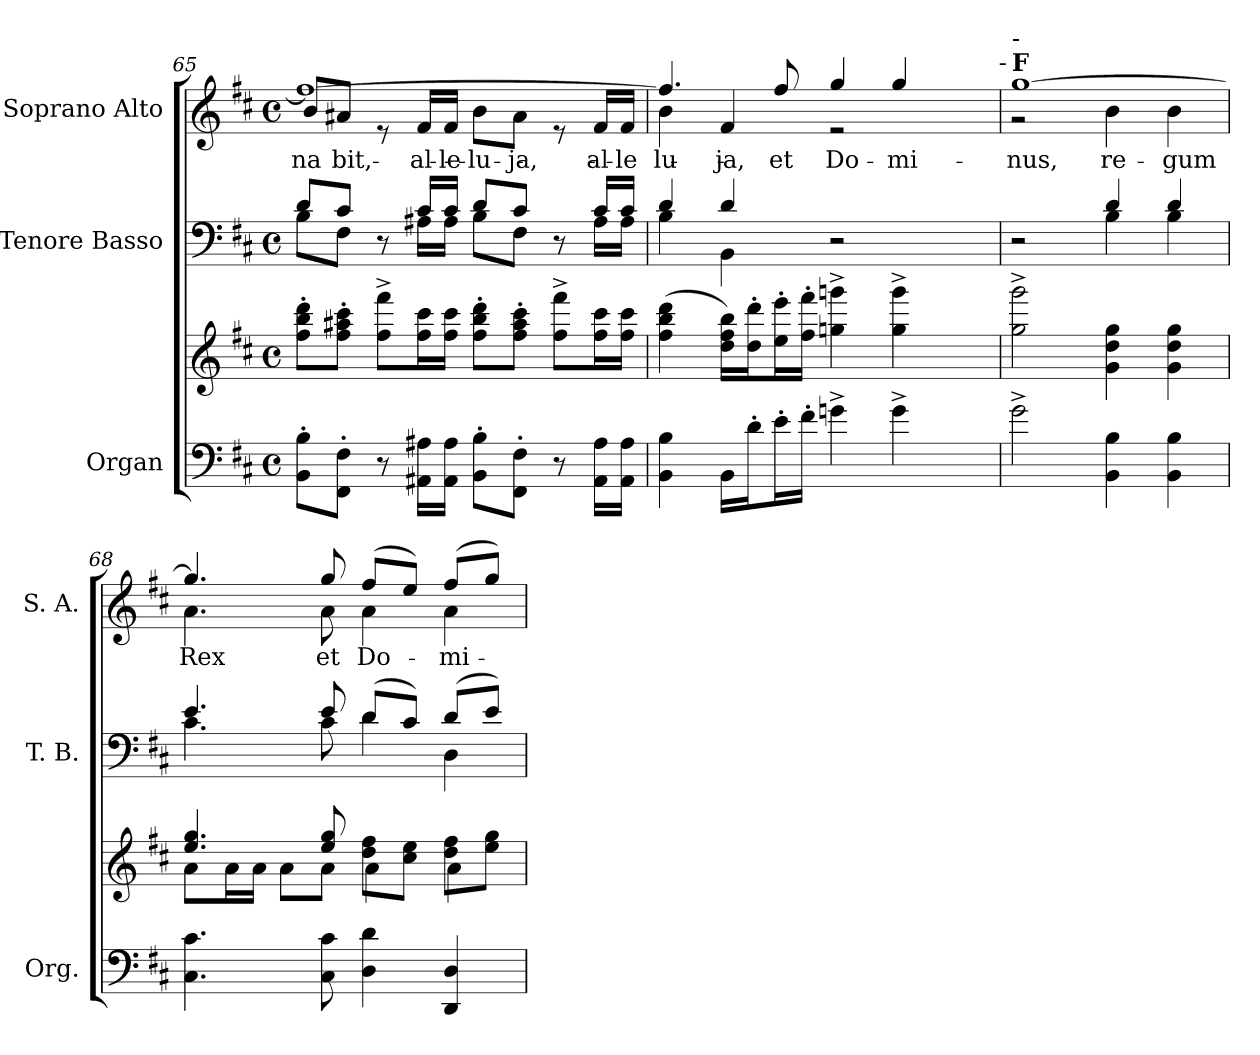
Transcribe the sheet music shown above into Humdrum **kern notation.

**kern	**kern	**kern	**kern	**text
*part3	*part3	*part2	*part1	*part1
*staff4	*staff3	*staff2	*staff1	*staff1
*I"Organ	*	*I"Tenore Basso	*I"Soprano Alto	*
*I'Org.	*	*I'T. B.	*I'S. A.	*
*clefF4	*clefG2	*clefF4	*clefG2	*
*k[f#c#]	*k[f#c#]	*k[f#c#]	*k[f#c#]	*
*D:	*D:	*D:	*D:	*
*M4/4	*M4/4	*M4/4	*M4/4	*
*met(c)	*met(c)	*met(c)	*met(c)	*
=65	=65	=65	=65	=65
*	*	*^	*^	*
!	!	!	!	!	!	!LO:LY:b:color=#000000
8BBi'\ 8Bi'\L	8ff#i'\ 8bbi'\ 8dddi'\L	8di/L	8Bi\L	1ff#i_>	8bi/L	-na-
!	!	!	!	!	!	!LO:LY:b:color=#000000
8FF#i'\ 8F#i'\J	8ff#i'\ 8aa#Xi'\ 8ccc#i'\J	8c#i/J	8F#i\J	.	8a#Xi/J	-bit,
8r	8ff#i^\ 8fff#i^\L	8r	8ryy	.	8r	.
!	!	!	!	!	!	!LO:LY:b:color=#000000
16AA#Xi\ 16A#Xi\LL	16ff#i\ 16ccc#i\L	16c#i/LL	16A#Xi\LL	.	16f#i/LL	al-
!	!	!	!	!	!	!LO:LY:b:color=#000000
16AA#i\ 16A#i\JJ	16ff#i\ 16ccc#i\JJ	16c#i/JJ	16A#i\JJ	.	16f#i/JJ	-le-
!	!	!	!	!	!	!LO:LY:b:color=#000000
8BBi'\ 8Bi'\L	8ff#i'\ 8bbi'\ 8dddi'\L	8di/L	8Bi\L	.	8bi\L	-lu-
!	!	!	!	!	!	!LO:LY:b:color=#000000
8FF#i'\ 8F#i'\J	8ff#i'\ 8aa#i'\ 8ccc#i'\J	8c#i/J	8F#i\J	.	8a#i\J	-ja,
8r	8ff#i^\ 8fff#i^\L	8r	8ryy	.	8r	.
!	!	!	!	!	!	!LO:LY:b:color=#000000
16AA#i\ 16A#i\LL	16ff#i\ 16ccc#i\L	16c#i/LL	16A#i\LL	.	16f#i/LL	al-
!	!	!	!	!	!	!LO:LY:b:color=#000000
16AA#i\ 16A#i\JJ	16ff#i\ 16ccc#i\JJ	16c#i/JJ	16A#i\JJ	.	16f#i/JJ	-le-
=66	=66	=66	=66	=66	=66	=66
!	!	!	!	!	!	!LO:LY:b:color=#000000
*	*	*	*	*	*^	*
4BBi\ 4Bi	(4ff#i\ 4bbi 4dddi	4di/	4Bi\	4.ff#i/]	4bi\	2ryy	-lu-
!	!	!	!	!	!	!	!LO:LY:b:color=#000000
16BBi\LL	16ddi\ 16ff#i\ 16bbi\LL)	4di/	4BBi\	.	4f#i/	.	-ja,
16d'i\J	16ddi'\ 16dddi'\J	.	.	.	.	.	.
!	!	!	!	!	!	!	!LO:LY:a:color=#000000
16e'i\L	16eei'\ 16eeei'\L	.	.	8ff#i/	.	.	et
16f#'i\JJ	16ff#i'\ 16fff#i'\JJ	.	.	.	.	.	.
!	!	!	!	!	!	!	!LO:LY:a:color=#000000
4gn^i\	4ggni\^ 4gggni^	2r	2ryy	4ggi/	2r	4ryy	Do-
!	!	!	!	!	!	!	!LO:LY:a:color=#000000
4g^i\	4ggi\^ 4gggi^	.	.	4ggi/	.	8ryy	-mi-
.	.	.	.	.	.	16ryy	.
.	.	.	.	.	.	32ryy	.
.	.	.	.	.	.	64ryy	.
.	.	.	.	.	.	128...ryy	.
!	!	!	!	!	!	!LO:TX:a:t=-	!
.	.	.	.	.	.	1024ryy	.
*	*	*	*	*v	*v	*v	*
!!LO:PB:g=z
=67	=67	=67	=67	=67	=67
*	*	*	*	*^	*
*	*	*	*	*	*^	*
!	!	!	!	!LO:TX:a:B:t=F	!	!	!
!	!	!	!	!LO:TX:a:t=-	!	!	!
!	!	!	!	!	!	!	!LO:LY:a:color=#000000
*	*	*	*	*	*v	*v	*
2g^i\	2ggi\^ 2gggi^	2r	2ryy	[>1ggi	2r	-nus,
!	!	!	!	!	!	!LO:LY:b:color=#000000
4BBi\ 4Bi	4gi\ 4ddi 4ggi	4di/	4Bi\	.	4bi\	re-
!	!	!	!	!	!	!LO:LY:b:color=#000000
4BBi\ 4Bi	4gi\ 4ddi 4ggi	4di/	4Bi\	.	4bi\	-gum
=68	=68	=68	=68	=68	=68	=68
*	*^	*	*	*	*	*
!	!	!	!	!	!	!	!LO:LY:b:color=#000000
4.C#i\ 4.c#i	4.eei/ 4.ggi	8ai\L	4.ei/	4.c#i\	4.ggi/]	4.ai\	Rex
.	.	16ai\L	.	.	.	.	.
.	.	16ai\JJ	.	.	.	.	.
.	.	8ai\L	.	.	.	.	.
!	!	!	!	!	!	!	!LO:LY:a:color=#000000
!	!	!	!	!	!	!	!LO:LY:b:color=#000000
8C#i\ 8c#i	8eei/ 8ggi	8ai\J	8ei/	8c#i\	8ggi/	8ai\	et
!	!	!	!	!	!	!	!LO:LY:a:color=#000000
!	!	!	!	!	!	!	!LO:LY:b:color=#000000
4Di\ 4di	8ddi\ 8ff#i\L	4ai\	(8di/L	4di\	(8ff#i/L	4ai\	Do-
.	8cc#i\ 8eei\J	.	8c#i/J)	.	8eei/J)	.	.
!	!	!	!	!	!	!	!LO:LY:a:color=#000000
!	!	!	!	!	!	!	!LO:LY:b:color=#000000
4DDi/ 4Di	8ddi\ 8ff#i\L	4ai\	(8di/L	4Di\	(8ff#i/L	4ai\	-mi-
.	8eei\ 8ggi\J	.	8ei/J)	.	8ggi/J)	.	.
*	*v	*v	*	*	*v	*v	*
*	*	*v	*v	*	*
=	=	=	=	=
*-	*-	*-	*-	*-
